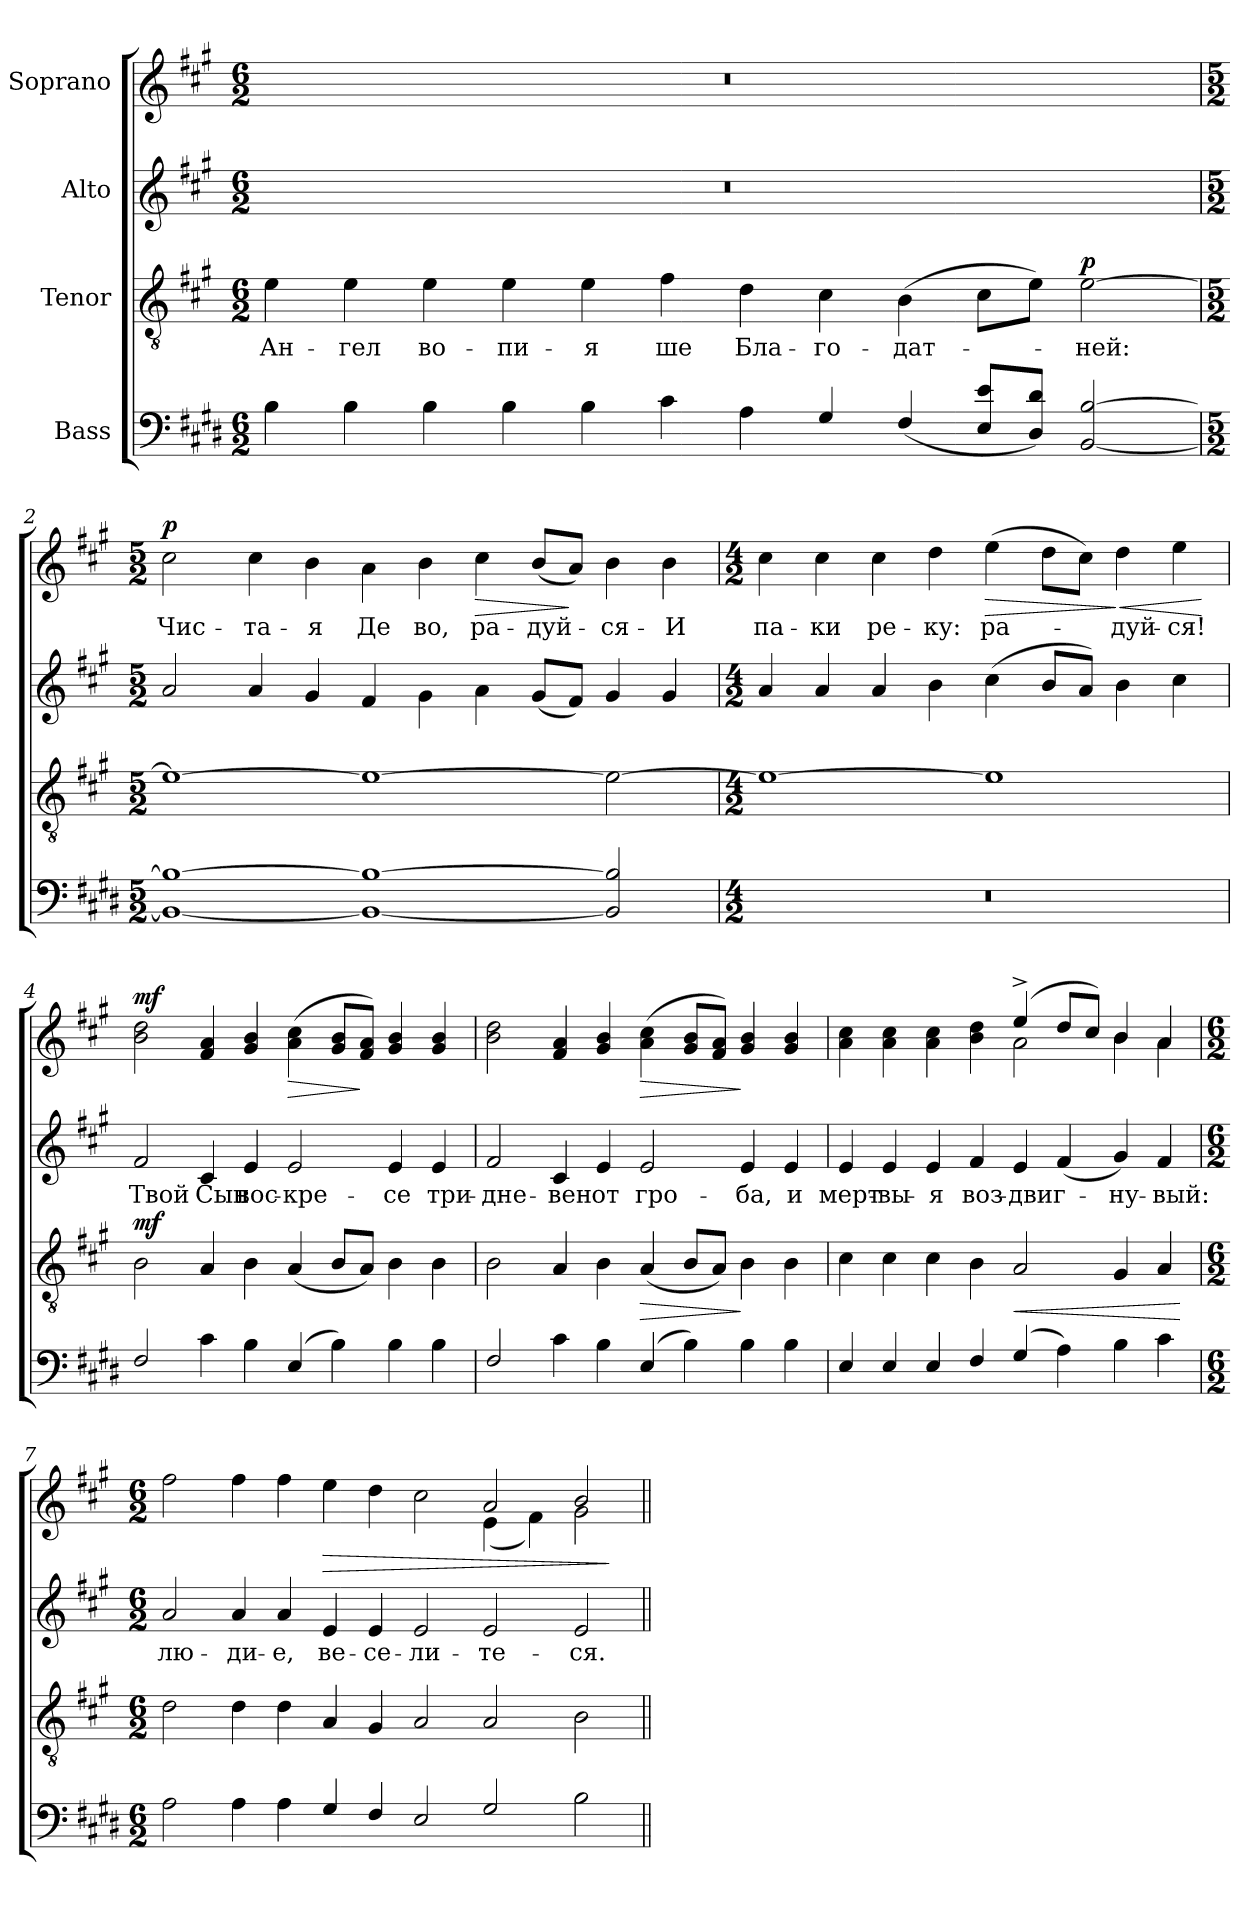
**kern	**kern	**text	**dynam	**kern	**text	**kern	**text	**dynam
*part4	*part3	*part3	*part3	*part2	*part2	*part1	*part1	*part1
*staff4	*staff3	*staff3	*staff3	*staff2	*staff2	*staff1	*staff1	*staff1
*I"Bass	*I"Tenor	*	*	*I"Alto	*	*I"Soprano	*	*
*clefF4	*clefGv2	*	*	*clefG2	*	*clefG2	*	*
*ITrd4c7	*	*	*	*	*	*	*	*
*k[f#c#g#]	*k[f#c#g#]	*	*	*k[f#c#g#]	*	*k[f#c#g#]	*	*
*M6/2	*M6/2	*	*	*M6/2	*	*M6/2	*	*
*MM104	*MM104	*	*	*MM104	*	*MM104	*	*
=1	=1	=1	=1	=1	=1	=1	=1	=1
!	!	!LO:LY:b	!	!	!	!	!	!
4E\	4e\	Ан-	.	0.r	.	0.r	.	.
!	!	!LO:LY:b	!	!	!	!	!	!
4E\	4e\	-гел	.	.	.	.	.	.
!	!	!LO:LY:b	!	!	!	!	!	!
4E\	4e\	во-	.	.	.	.	.	.
!	!	!LO:LY:b	!	!	!	!	!	!
4E\	4e\	-пи-	.	.	.	.	.	.
!	!	!LO:LY:b	!	!	!	!	!	!
4E\	4e\	-я	.	.	.	.	.	.
!	!	!LO:LY:b	!	!	!	!	!	!
4F#\	4f#\	ше	.	.	.	.	.	.
!	!	!LO:LY:b	!	!	!	!	!	!
4D\	4d\	Бла-	.	.	.	.	.	.
!	!	!LO:LY:b	!	!	!	!	!	!
4C#/	4c#\	-го-	.	.	.	.	.	.
!	!	!LO:LY:b	!	!	!	!	!	!
(<4BB/	(>4B\	-дат-	.	.	.	.	.	.
8AA/ 8A/L	8c#\L	.	.	.	.	.	.	.
8GG#/ 8G#/J)	8e\J)	.	.	.	.	.	.	.
!	!	!LO:LY:b	!LO:DY:a	!	!	!	!	!
[2EE/ [2E/	[2e\	-ней:	p	.	.	.	.	.
!!LO:LB:g=z
=2	=2	=2	=2	=2	=2	=2	=2	=2
*M5/2	*M5/2	*	*	*M5/2	*	*M5/2	*	*
!	!	!	!	!	!	!	!LO:LY:b	!LO:DY:a
1EE_ 1E_	1e_	.	.	2a/	.	2cc#\	Чис-	p
!	!	!	!	!	!	!	!LO:LY:b	!
.	.	.	.	4a/	.	4cc#\	-та-	.
!	!	!	!	!	!	!	!LO:LY:b	!
.	.	.	.	4g#/	.	4b\	-я	.
!	!	!	!	!	!	!	!LO:LY:b	!
1EE_ 1E_	1e_	.	.	4f#/	.	4a\	Де	.
!	!	!	!	!	!	!	!LO:LY:b	!
.	.	.	.	4g#\	.	4b\	во,	.
!	!	!	!	!	!	!	!LO:LY:b	!LO:HP:b
.	.	.	.	4a\	.	4cc#\	ра-	>
!	!	!	!	!	!	!	!LO:LY:b	!
.	.	.	.	(<8g#/L	.	(<8b/L	-дуй-	.
.	.	.	.	8f#/J)	.	8a/J)	.	]
!	!	!	!	!	!	!	!LO:LY:b	!
2EE/] 2E/]	2e\_	.	.	4g#/	.	4b\	-ся-	.
!	!	!	!	!	!	!	!LO:LY:b	!
.	.	.	.	4g#/	.	4b\	-И	.
=3	=3	=3	=3	=3	=3	=3	=3	=3
*M4/2	*M4/2	*	*	*M4/2	*	*M4/2	*	*
!	!	!	!	!	!	!	!LO:LY:b	!
0r	1e_	.	.	4a/	.	4cc#\	па-	.
!	!	!	!	!	!	!	!LO:LY:b	!
.	.	.	.	4a/	.	4cc#\	-ки	.
!	!	!	!	!	!	!	!LO:LY:b	!
.	.	.	.	4a/	.	4cc#\	ре-	.
!	!	!	!	!	!	!	!LO:LY:b	!
.	.	.	.	4b\	.	4dd\	-ку:	.
!	!	!	!	!	!	!	!LO:LY:b	!LO:HP:b
.	1e]	.	.	(>4cc#\	.	(>4ee\	ра-	>
.	.	.	.	8b/L	.	8dd\L	.	.
.	.	.	.	8a/J)	.	8cc#\J)	.	.
!	!	!	!	!	!	!	!LO:LY:b	!LO:HP:n=1:b
.	.	.	.	4b\	.	4dd\	-дуй-	] <
!	!	!	!	!	!	!	!LO:LY:b	!
.	.	.	.	4cc#\	.	4ee\	-ся!	.
.	.	.	.	.	.	.	.	[
!!LO:LB:g=z
=4	=4	=4	=4	=4	=4	=4	=4	=4
!	!	!	!LO:DY:b	!	!LO:LY:b	!	!	!LO:DY:b
2BB/	2B\	.	mf	2f#/	Твой	2b\ 2dd\	.	mf
!	!	!	!	!	!LO:LY:b	!	!	!
4F#\	4A/	.	.	4c#/	Сын	4f#/ 4a/	.	.
!	!	!	!	!	!LO:LY:b	!	!	!
4E\	4B\	.	.	4e/	вос-	4g#/ 4b/	.	.
!	!	!	!	!	!LO:LY:b	!	!	!LO:HP:b
(>4AA/	(<4A/	.	.	2e/	-кре-	(>4a\ 4cc#\	.	>
4E\)	8B/L	.	.	.	.	8g#/ 8b/L	.	.
.	8A/J)	.	.	.	.	8f#/ 8a/J)	.	]
!	!	!	!	!	!LO:LY:b	!	!	!
4E\	4B\	.	.	4e/	-се	4g#/ 4b/	.	.
!	!	!	!	!	!LO:LY:b	!	!	!
4E\	4B\	.	.	4e/	три-	4g#/ 4b/	.	.
=5	=5	=5	=5	=5	=5	=5	=5	=5
!	!	!	!	!	!LO:LY:b	!	!	!
2BB/	2B\	.	.	2f#/	-дне-	2b\ 2dd\	.	.
!	!	!	!	!	!LO:LY:b	!	!	!
4F#\	4A/	.	.	4c#/	-вен	4f#/ 4a/	.	.
!	!	!	!	!	!LO:LY:b	!	!	!
4E\	4B\	.	.	4e/	от	4g#/ 4b/	.	.
!	!	!	!LO:HP:b	!	!LO:LY:b	!	!	!LO:HP:b
(>4AA/	(<4A/	.	>	2e/	гро-	(>4a\ 4cc#\	.	>
4E\)	8B/L	.	.	.	.	8g#/ 8b/L	.	.
.	8A/J)	.	.	.	.	8f#/ 8a/J)	.	.
!	!	!	!	!	!LO:LY:b	!	!	!
4E\	4B\	.	]	4e/	-ба,	4g#/ 4b/	.	]
!	!	!	!	!	!LO:LY:b	!	!	!
4E\	4B\	.	.	4e/	и	4g#/ 4b/	.	.
!!LO:PB:g=z
=6	=6	=6	=6	=6	=6	=6	=6	=6
!	!	!	!	!	!	!LO:TX:a:i:t=cresc.	!	!
!	!	!	!	!	!LO:LY:b	!	!	!
*	*	*	*	*	*	*^	*	*
4AA/	4c#\	.	.	4e/	мерт-	4a\ 4cc#\	1ryy	.	.
!	!	!	!	!	!LO:LY:b	!	!	!	!
4AA/	4c#\	.	.	4e/	-вы-	4a\ 4cc#\	.	.	.
!	!	!	!	!	!LO:LY:b	!	!	!	!
4AA/	4c#\	.	.	4e/	-я	4a\ 4cc#\	.	.	.
!	!	!	!	!	!LO:LY:b	!	!	!	!
4BB/	4B\	.	.	4f#/	воз-	4b\ 4dd\	.	.	.
!	!	!	!LO:HP:b	!	!LO:LY:b	!	!	!	!
(>4C#/	2A/	.	<	4e/	-двиг-	(>4ee^/	2a\	.	.
4D\)	.	.	.	(<4f#/	.	8dd/L	.	.	.
.	.	.	.	.	.	8cc#/J)	.	.	.
!	!	!	!	!	!LO:LY:b	!	!	!	!
4E\	4G#/	.	.	4g#/)	-ну-	4b/	4b\	.	.
!	!	!	!	!	!LO:LY:b	!	!	!	!
4F#\	4A/	.	.	4f#/	-вый:	4a/	4a\	.	.
*	*	*	*	*	*	*v	*v	*	*
.	.	.	[	.	.	.	.	.
=7	=7	=7	=7	=7	=7	=7	=7	=7
*M6/2	*M6/2	*	*	*M6/2	*	*M6/2	*	*
!	!	!	!	!	!LO:LY:b	!	!	!
*	*	*	*	*	*	*^	*	*
2D\	2d\	.	.	2a/	лю-	2ff#\	0ryy	.	.
!	!	!	!	!	!LO:LY:b	!	!	!	!
4D\	4d\	.	.	4a/	-ди-	4ff#\	.	.	.
!	!	!	!	!	!LO:LY:b	!	!	!	!
4D\	4d\	.	.	4a/	-е,	4ff#\	.	.	.
!	!	!	!	!	!LO:LY:b	!	!	!	!LO:HP:b
4C#/	4A/	.	.	4e/	ве-	4ee\	.	.	>
!	!	!	!	!	!LO:LY:b	!	!	!	!
4BB/	4G#/	.	.	4e/	-се-	4dd\	.	.	.
!	!	!	!	!	!LO:LY:b	!	!	!	!
2AA/	2A/	.	.	2e/	-ли-	2cc#\	.	.	.
!	!	!	!	!	!LO:LY:b	!	!	!	!
2C#/	2A/	.	.	2e/	-те-	2a/	(<4e\	.	.
.	.	.	.	.	.	.	4f#\)	.	.
!	!	!	!	!	!LO:LY:b	!	!	!	!
2E\	2B\	.	.	2e/	-ся.	2b/	2g#\	.	.
*	*	*	*	*	*	*v	*v	*	*
.	.	.	.	.	.	.	.	]
=||	=||	=||	=||	=||	=||	=||	=||	=||
*-	*-	*-	*-	*-	*-	*-	*-	*-
